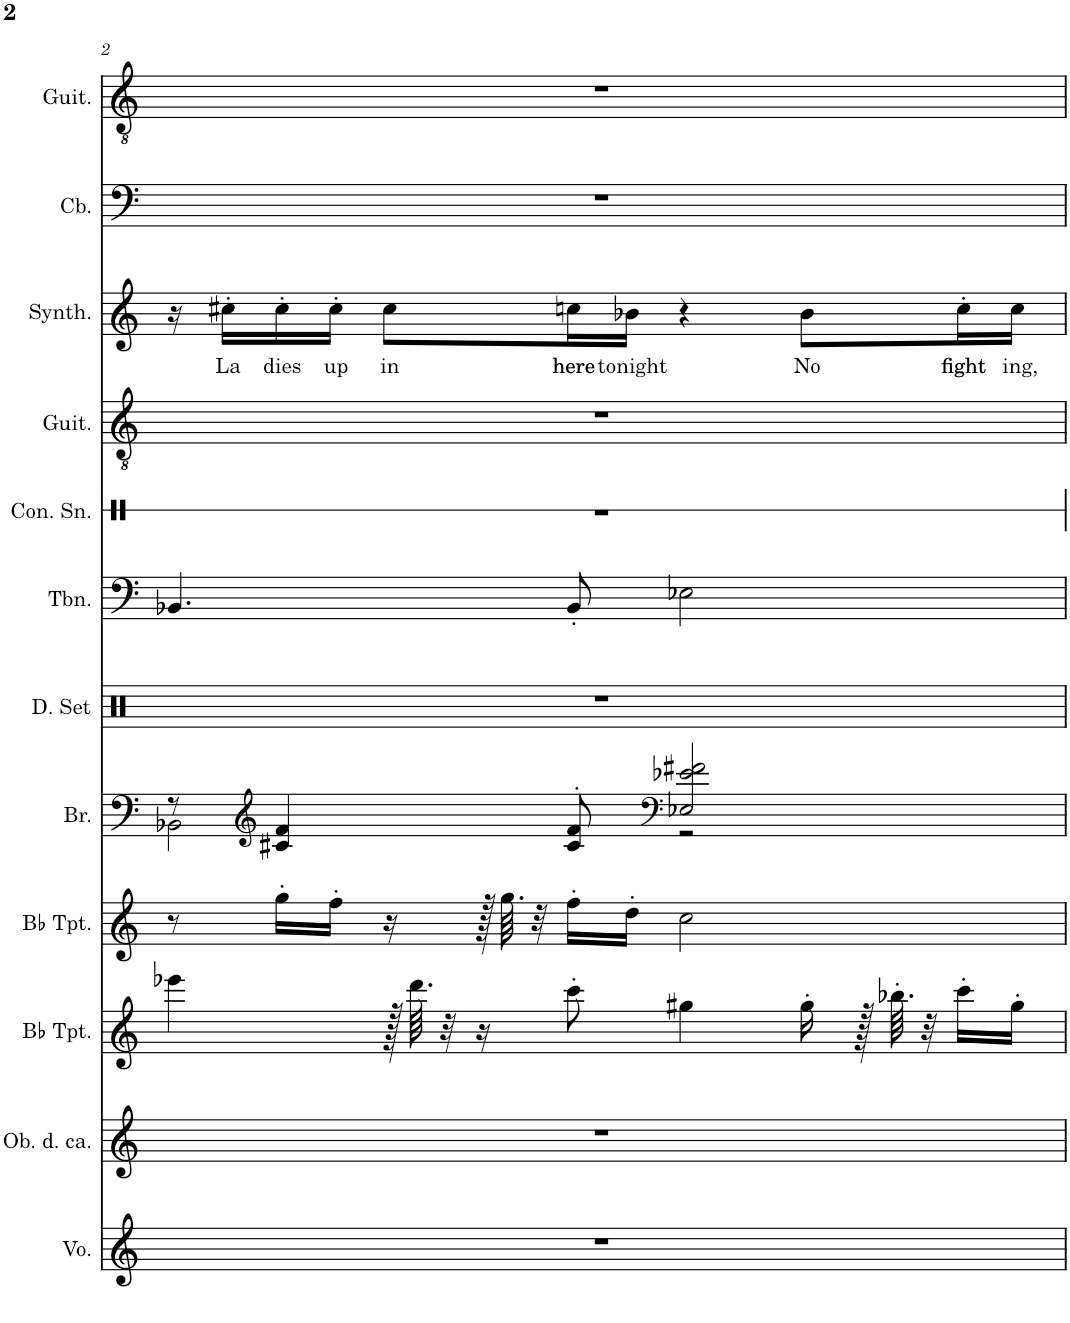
**kern	**kern	**kern	**kern	**kern	**kern	**kern	**kern	**kern	**kern	**text	**kern	**kern
*part12	*part11	*part10	*part9	*part8	*part7	*part6	*part5	*part4	*part3	*part3	*part2	*part1
*staff12	*staff11	*staff10	*staff9	*staff8	*staff7	*staff6	*staff5	*staff4	*staff3	*staff3	*staff2	*staff1
*I"Voice	*I"Oboe da caccia	*I"Bb Trumpet	*I"Bb Trumpet	*I"Brass	*I"Drumset	*I"Trombone	*I"Concert Snare Drum	*I"Acoustic Guitar	*I"Effect Synthesizer	*	*I"Contrabass	*I"Acoustic Guitar, Hips Don't Lie
*I'Vo.	*I'Ob. d. ca.	*I'Bb Tpt.	*I'Bb Tpt.	*I'Br.	*I'D. Set	*I'Tbn.	*I'Con. Sn.	*I'Guit.	*I'Synth.	*	*I'Cb.	*I'Guit.
!!LO:PB:g=z
*clefG2	*clefG2	*clefG2	*clefG2	*clefF4	*clefX	*clefF4	*clefX	*clefGv2	*clefG2	*	*clefF4	*clefGv2
*	*Trd12c21	*Trd1c2	*Trd1c2	*	*	*	*	*	*	*	*Trd7c12	*
*k[]	*k[]	*k[]	*k[]	*k[]	*k[]	*k[]	*k[]	*k[]	*k[]	*	*k[]	*k[]
*M4/4	*M4/4	*M4/4	*M4/4	*M4/4	*M4/4	*M4/4	*M4/4	*M4/4	*M4/4	*	*M4/4	*M4/4
=2	=2	=2	=2	=2	=2	=2	=2	=2	=2	=2	=2	=2
*	*	*	*	*^	*	*	*	*	*	*	*	*
1r	1r	4eee-X\	8r	8r	2BB-X\	1r	4.BB-X/	1r	1r	16r	.	1r	1r
!	!	!	!	!	!	!	!	!	!	!	!LO:LY:b	!	!
.	.	.	.	.	.	.	.	.	.	16cc#X'\LL	La	.	.
*	*	*	*	*clefG2	*	*	*	*	*	*	*	*	*
!	!	!	!	!	!	!	!	!	!	!	!LO:LY:b	!	!
.	.	.	16gg'\LL	4c#X/ 4f/	.	.	.	.	.	16cc#'\	dies	.	.
!	!	!	!	!	!	!	!	!	!	!	!LO:LY:b	!	!
.	.	.	16ff'\JJ	.	.	.	.	.	.	16cc#'\JJ	up	.	.
!	!	!	!	!	!	!	!	!	!	!	!LO:LY:b	!	!
.	.	128r	16r	.	.	.	.	.	.	8cc#\L	in	.	.
.	.	64.ddd\	.	.	.	.	.	.	.	.	.	.	.
.	.	32r	.	.	.	.	.	.	.	.	.	.	.
.	.	16r	128r	.	.	.	.	.	.	.	.	.	.
.	.	.	64.gg\	.	.	.	.	.	.	.	.	.	.
.	.	.	32r	.	.	.	.	.	.	.	.	.	.
!	!	!	!	!	!	!	!	!	!	!	!LO:LY:b	!	!
.	.	8ccc'\	16ff'\LL	8c#/' 8f/'	.	.	8BB-'/	.	.	16ccn\L	here	.	.
!	!	!	!	!	!	!	!	!	!	!	!LO:LY:b	!	!
.	.	.	16dd'\JJ	.	.	.	.	.	.	16b-X\JJ	tonight	.	.
*	*	*	*	*clefF4	*	*	*	*	*	*	*	*	*
.	.	4gg#X\	2cc\	2E-X/ 2e-X/ 2f#X/	2r	.	2E-X\	.	.	4r	.	.	.
!	!	!	!	!	!	!	!	!	!	!	!LO:LY:b	!	!
.	.	16gg#'\	.	.	.	.	.	.	.	8b-\L	No	.	.
.	.	128r	.	.	.	.	.	.	.	.	.	.	.
.	.	64.bb-X'\	.	.	.	.	.	.	.	.	.	.	.
.	.	32r	.	.	.	.	.	.	.	.	.	.	.
!	!	!	!	!	!	!	!	!	!	!	!LO:LY:b	!	!
.	.	16ccc'\LL	.	.	.	.	.	.	.	16cc'\L	fight	.	.
!	!	!	!	!	!	!	!	!	!	!	!LO:LY:b	!	!
.	.	16gg#'\JJ	.	.	.	.	.	.	.	16cc\JJ	ing,	.	.
*	*	*	*	*v	*v	*	*	*	*	*	*	*	*
=	=	=	=	=	=	=	=	=	=	=	=	=
*-	*-	*-	*-	*-	*-	*-	*-	*-	*-	*-	*-	*-
